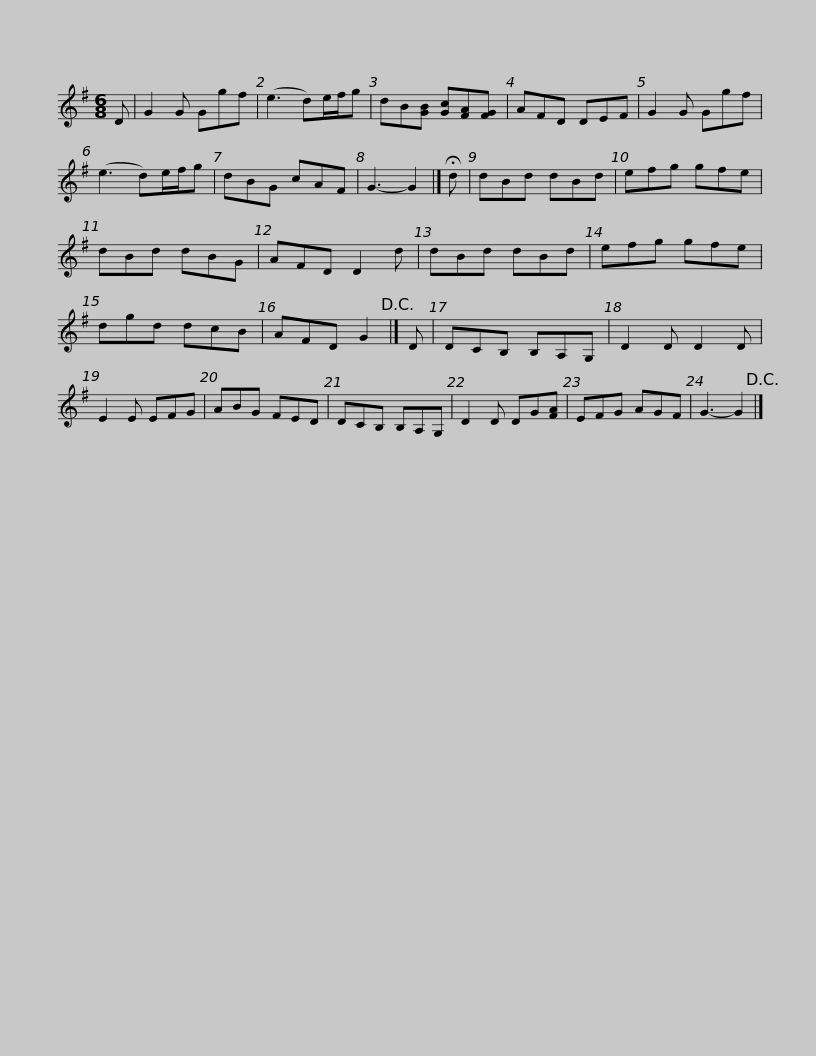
X:1
L:1/8
M:6/8
I:linebreak $
K:G
V:1 treble
V:1
 D | G2 G Ggf | (e3 d)e/f/g | dB[GB] [Gc][FA][FG] | AFD DEF | %5
 G2 G Ggf | (e3 d)e/f/g | dBG cAF |$ G3- G2 |] !fermata!d | %10
 dBd dBd | efg gfe | dBd dBG | AFD D2 d | dBd dBd | %15
 efg gfe | dgd dcB |$ AFD G2!D.C.! |] D | DCB, B,A,G, | %20
 D2 D D2 D | E2 E EFG | ABG FED | DCB, B,A,G, | D2 D DG[FA] |$ %25
 EFG AGF | G3- G2!D.C.! |] %27
